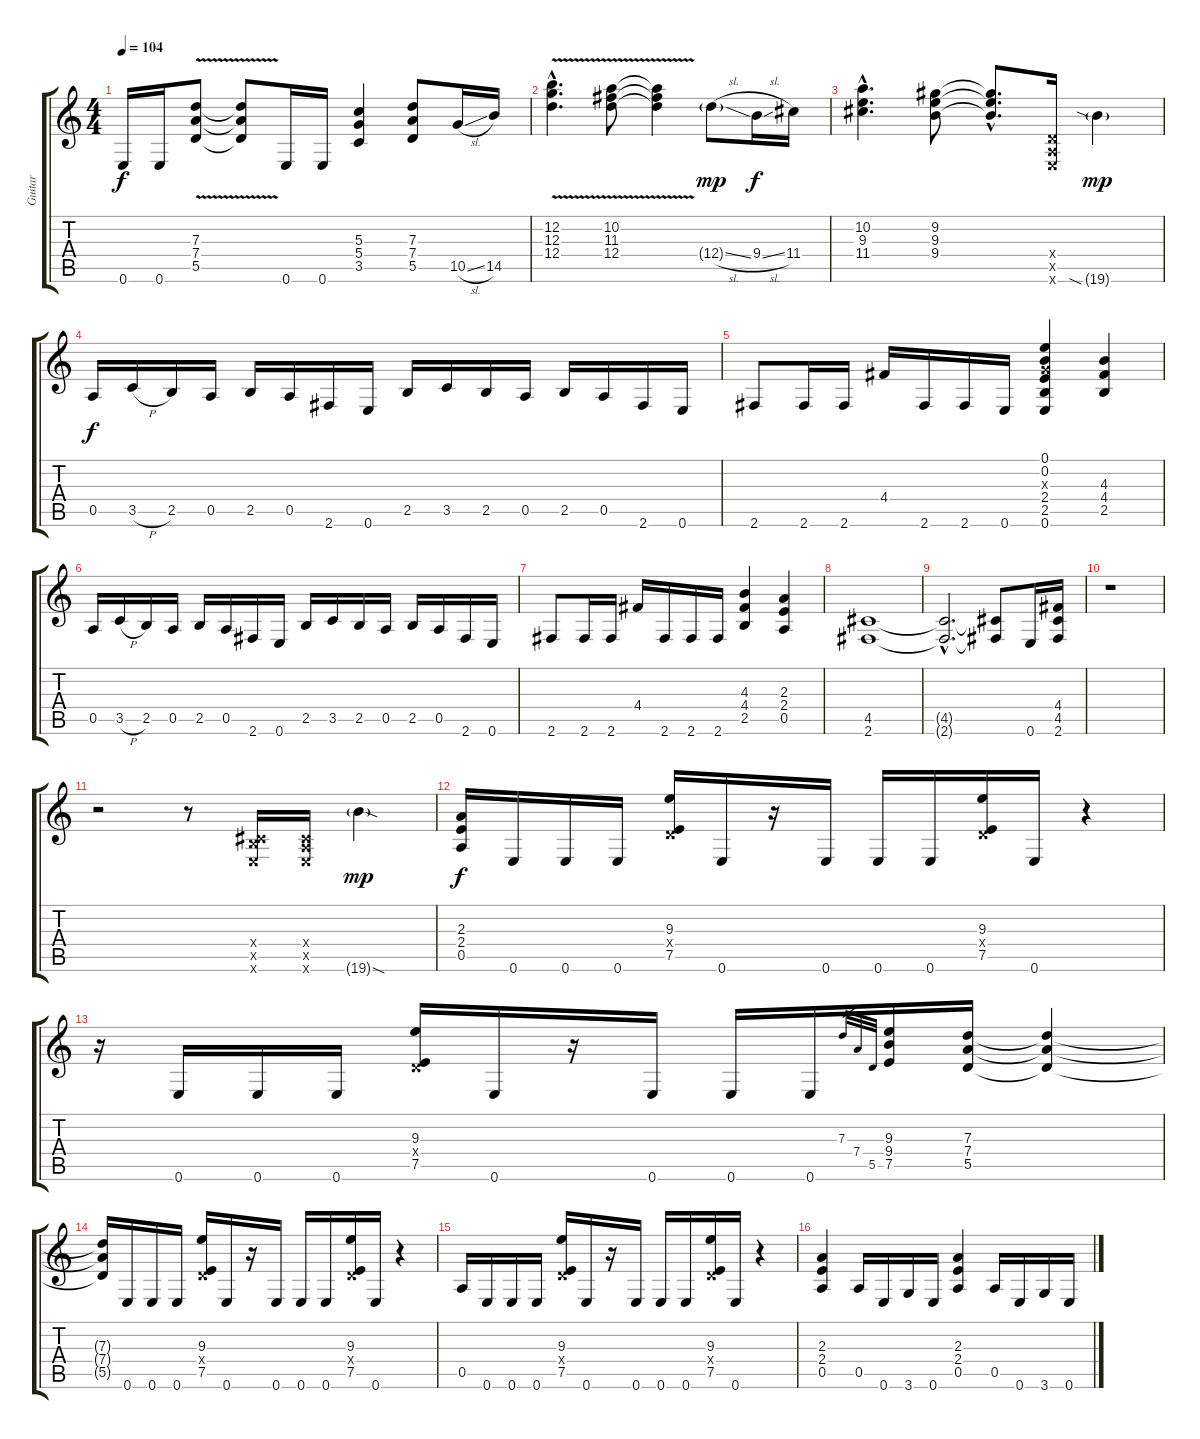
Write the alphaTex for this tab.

\track ("Guitar" "Guitar") {instrument distortionguitar}
\staff {score tabs}
\tuning (E4 B3 G3 D3 A2 E2) {hide}
\ts (4 4)
\tempo 104
\clef g2
\ks c
0.6.16{dy f} 0.6.16 (7.3{v} 7.4{v} 5.5{v}).8 (7.3{t} 7.4{t} 5.5{t}).8 0.6.16 0.6.16 (5.3 5.4 3.5).4 (7.3 7.4 5.5).8 10.5{sl}.16 14.5.16 |
(12.2{v hac} 12.3{v hac} 12.4{v hac}).4{d} (10.2{v} 11.3{v} 12.4{v}).8 (10.2{t} 11.3{t} 12.4{t}).4 12.4{sl g}.8{dy mp} 9.4{sl}.16{dy f} 11.4.16 |
(10.2{hac} 9.3{hac} 11.4{hac}).4{d} (9.2 9.3 9.4).8 (9.2{hac t} 9.3{hac t} 9.4{hac t}).8{d} (0.4{x} 0.5{x} 0.6{x}).16 19.6{sia g}.4{dy mp} |
0.5.16{dy f} 3.5{h}.16 2.5.16 0.5.16 2.5.16 0.5.16 2.6.16 0.6.16 2.5.16 3.5.16 2.5.16 0.5.16 2.5.16 0.5.16 2.6.16 0.6.16 |
2.6.8 2.6.16 2.6.16 4.4.16 2.6.16 2.6.16 0.6.16 (0.1 0.2 0.3{x} 2.4 2.5 0.6).4 (4.3 4.4 2.5).4 |
0.5.16 3.5{h}.16 2.5.16 0.5.16 2.5.16 0.5.16 2.6.16 0.6.16 2.5.16 3.5.16 2.5.16 0.5.16 2.5.16 0.5.16 2.6.16 0.6.16 |
2.6.8 2.6.16 2.6.16 4.4.16 2.6.16 2.6.16 2.6.16 (4.3 4.4 2.5).4 (2.3 2.4 0.5).4 |
(4.5 2.6).1 |
(4.5{hac t} 2.6{hac t}).2{d} (4.5{t} 2.6{t}).8 0.6.16 (4.4 4.5 2.6).16 |
r.1 |
r.2 r.8 (-1.4{x} 2.5{x} 0.6{x}).16 (-1.4{x} 0.5{x} 0.6{x}).16 19.6{sod g}.4{dy mp} |
(2.3 2.4 0.5).16{dy f} 0.6.16 0.6.16 0.6.16 (9.3 0.4{x} 7.5).16 0.6.16 r.16 0.6.16 0.6.16 0.6.16 (9.3 0.4{x} 7.5).16 0.6.16 r.4 |
r.16 0.6.16 0.6.16 0.6.16 (9.3 0.4{x} 7.5).16 0.6.16 r.16 0.6.16 0.6.16 0.6.16 7.3.32{gr} 7.4.32{gr} 5.5.32{gr} (9.3 9.4 7.5).16 (7.3 7.4 5.5).16 (7.3{t} 7.4{t} 5.5{t}).4 |
(7.3{t} 7.4{t} 5.5{t}).16 0.6.16 0.6.16 0.6.16 (9.3 0.4{x} 7.5).16 0.6.16 r.16 0.6.16 0.6.16 0.6.16 (9.3 0.4{x} 7.5).16 0.6.16 r.4 |
0.5.16 0.6.16 0.6.16 0.6.16 (9.3 0.4{x} 7.5).16 0.6.16 r.16 0.6.16 0.6.16 0.6.16 (9.3 0.4{x} 7.5).16 0.6.16 r.4 |
(2.3 2.4 0.5).4 0.5.16 0.6.16 3.6.16 0.6.16 (2.3 2.4 0.5).4 0.5.16 0.6.16 3.6.16 0.6.16
